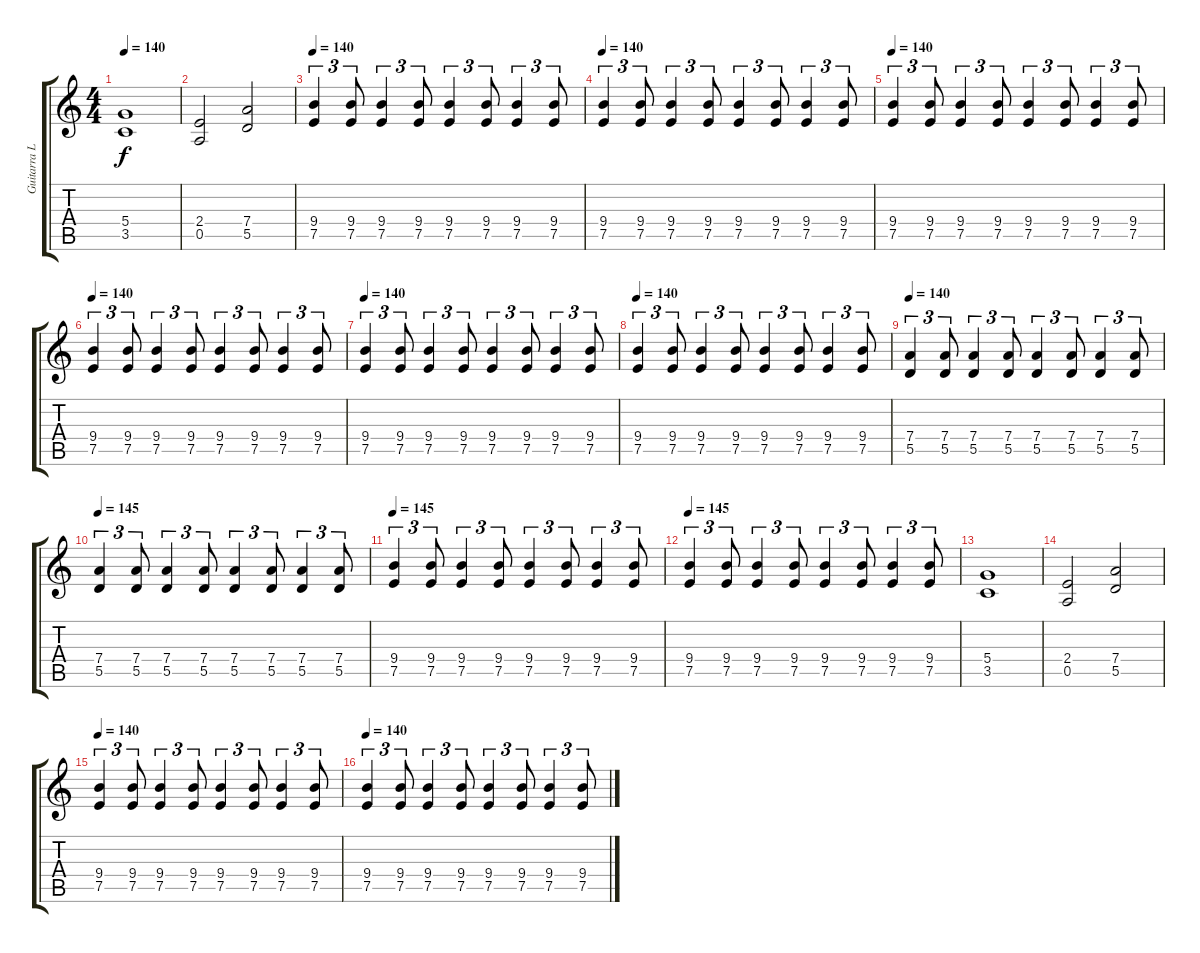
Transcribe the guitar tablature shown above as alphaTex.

\track ("Guitarra Lider" "Guitarra L") {instrument distortionguitar}
\staff {score tabs}
\tuning (E4 B3 G3 D3 A2 E2) {hide}
\ts (4 4)
\tempo 140
\clef g2
\ks c
(5.4 3.5).1{dy f} |
(2.4 0.5).2 (7.4 5.5).2 |
\tempo 145
\tempo 140
(9.4 7.5).4{tu (3 2)} (9.4 7.5).8{tu (3 2)} (9.4 7.5).4{tu (3 2)} (9.4 7.5).8{tu (3 2)} (9.4 7.5).4{tu (3 2)} (9.4 7.5).8{tu (3 2)} (9.4 7.5).4{tu (3 2)} (9.4 7.5).8{tu (3 2)} |
\tempo 140
(9.4 7.5).4{tu (3 2)} (9.4 7.5).8{tu (3 2)} (9.4 7.5).4{tu (3 2)} (9.4 7.5).8{tu (3 2)} (9.4 7.5).4{tu (3 2)} (9.4 7.5).8{tu (3 2)} (9.4 7.5).4{tu (3 2)} (9.4 7.5).8{tu (3 2)} |
\tempo 140
(9.4 7.5).4{tu (3 2)} (9.4 7.5).8{tu (3 2)} (9.4 7.5).4{tu (3 2)} (9.4 7.5).8{tu (3 2)} (9.4 7.5).4{tu (3 2)} (9.4 7.5).8{tu (3 2)} (9.4 7.5).4{tu (3 2)} (9.4 7.5).8{tu (3 2)} |
\tempo 140
(9.4 7.5).4{tu (3 2)} (9.4 7.5).8{tu (3 2)} (9.4 7.5).4{tu (3 2)} (9.4 7.5).8{tu (3 2)} (9.4 7.5).4{tu (3 2)} (9.4 7.5).8{tu (3 2)} (9.4 7.5).4{tu (3 2)} (9.4 7.5).8{tu (3 2)} |
\tempo 145
\tempo 140
(9.4 7.5).4{tu (3 2)} (9.4 7.5).8{tu (3 2)} (9.4 7.5).4{tu (3 2)} (9.4 7.5).8{tu (3 2)} (9.4 7.5).4{tu (3 2)} (9.4 7.5).8{tu (3 2)} (9.4 7.5).4{tu (3 2)} (9.4 7.5).8{tu (3 2)} |
\tempo 145
\tempo 140
(9.4 7.5).4{tu (3 2)} (9.4 7.5).8{tu (3 2)} (9.4 7.5).4{tu (3 2)} (9.4 7.5).8{tu (3 2)} (9.4 7.5).4{tu (3 2)} (9.4 7.5).8{tu (3 2)} (9.4 7.5).4{tu (3 2)} (9.4 7.5).8{tu (3 2)} |
\tempo 145
\tempo 140
(7.4 5.5).4{tu (3 2)} (7.4 5.5).8{tu (3 2)} (7.4 5.5).4{tu (3 2)} (7.4 5.5).8{tu (3 2)} (7.4 5.5).4{tu (3 2)} (7.4 5.5).8{tu (3 2)} (7.4 5.5).4{tu (3 2)} (7.4 5.5).8{tu (3 2)} |
\tempo 145
(7.4 5.5).4{tu (3 2)} (7.4 5.5).8{tu (3 2)} (7.4 5.5).4{tu (3 2)} (7.4 5.5).8{tu (3 2)} (7.4 5.5).4{tu (3 2)} (7.4 5.5).8{tu (3 2)} (7.4 5.5).4{tu (3 2)} (7.4 5.5).8{tu (3 2)} |
\tempo 145
(9.4 7.5).4{tu (3 2)} (9.4 7.5).8{tu (3 2)} (9.4 7.5).4{tu (3 2)} (9.4 7.5).8{tu (3 2)} (9.4 7.5).4{tu (3 2)} (9.4 7.5).8{tu (3 2)} (9.4 7.5).4{tu (3 2)} (9.4 7.5).8{tu (3 2)} |
\tempo 145
(9.4 7.5).4{tu (3 2)} (9.4 7.5).8{tu (3 2)} (9.4 7.5).4{tu (3 2)} (9.4 7.5).8{tu (3 2)} (9.4 7.5).4{tu (3 2)} (9.4 7.5).8{tu (3 2)} (9.4 7.5).4{tu (3 2)} (9.4 7.5).8{tu (3 2)} |
(5.4 3.5).1 |
(2.4 0.5).2 (7.4 5.5).2 |
\tempo 145
\tempo 140
(9.4 7.5).4{tu (3 2)} (9.4 7.5).8{tu (3 2)} (9.4 7.5).4{tu (3 2)} (9.4 7.5).8{tu (3 2)} (9.4 7.5).4{tu (3 2)} (9.4 7.5).8{tu (3 2)} (9.4 7.5).4{tu (3 2)} (9.4 7.5).8{tu (3 2)} |
\tempo 145
\tempo 140
(9.4 7.5).4{tu (3 2)} (9.4 7.5).8{tu (3 2)} (9.4 7.5).4{tu (3 2)} (9.4 7.5).8{tu (3 2)} (9.4 7.5).4{tu (3 2)} (9.4 7.5).8{tu (3 2)} (9.4 7.5).4{tu (3 2)} (9.4 7.5).8{tu (3 2)}
